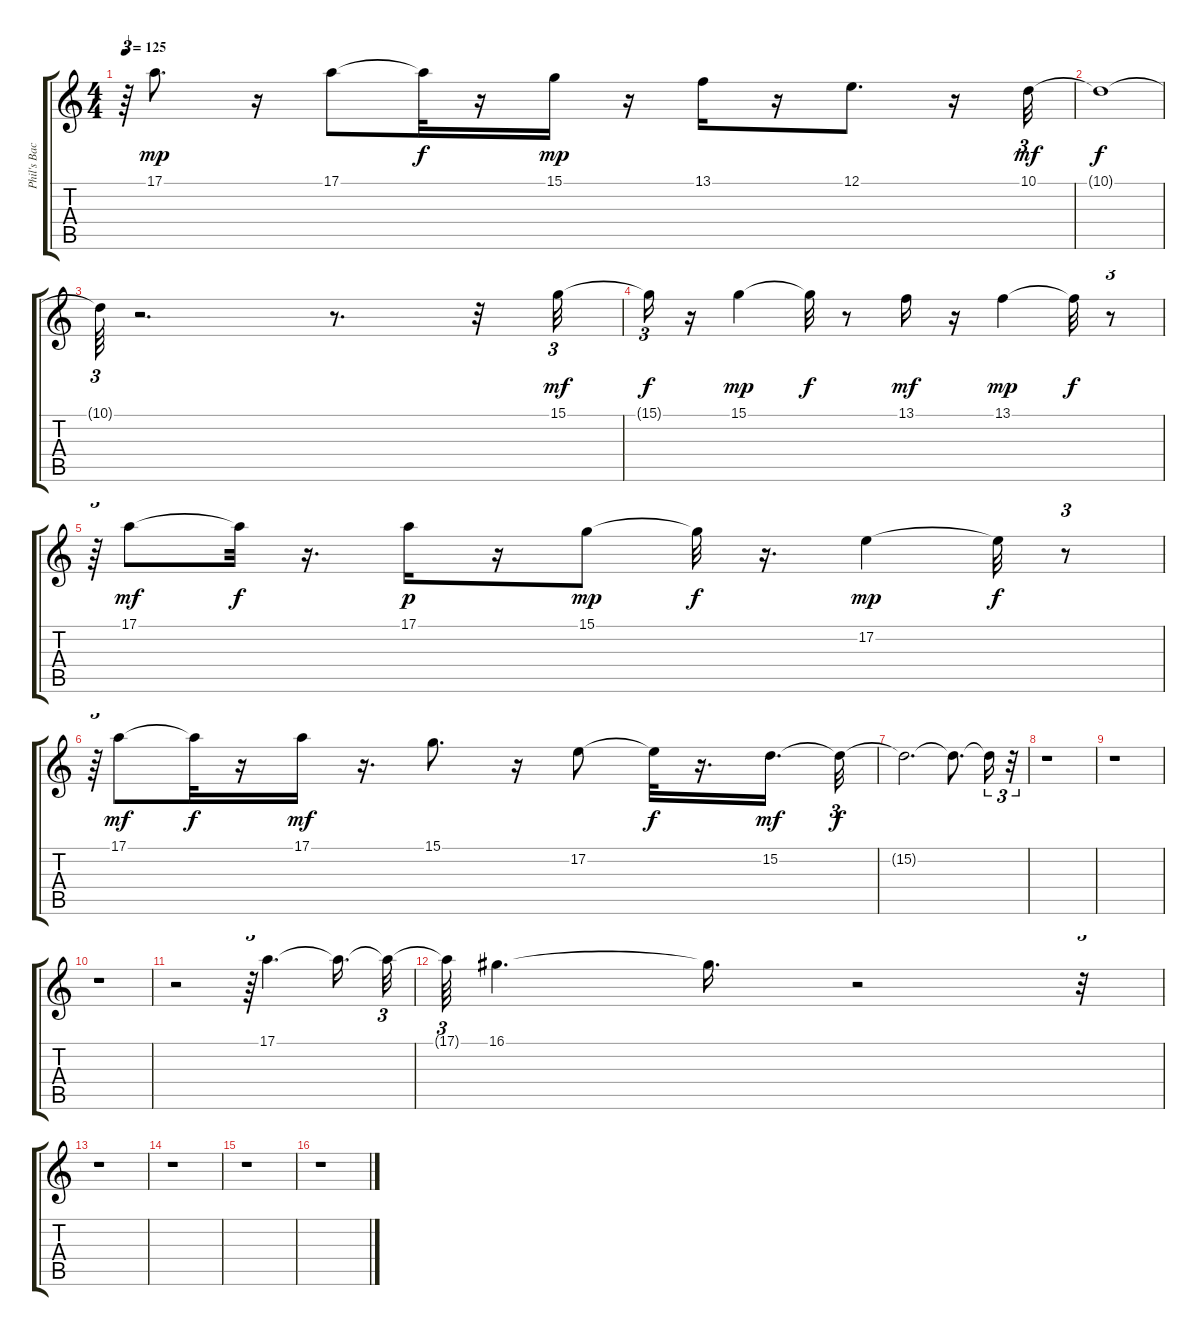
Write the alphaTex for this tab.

\track ("Phil's Background Vocals" "Phil's Bac") {instrument panflute}
\staff {score tabs}
\tuning (E4 B3 G3 D3 A2 E2) {hide}
\ts (4 4)
\tempo 125
\clef g2
\ks c
r.64{tu (3 2) dy mp} 17.1.8{d} r.16 17.1.8 17.1{t}.32{dy f} r.16 15.1.16{dy mp} r.16 13.1.16 r.16 12.1.8{d} r.16 10.1.32{tu (3 2) dy mf} |
10.1{t}.1{dy f} |
10.1{t}.64{tu (3 2)} r.2{d} r.8{d} r.32 15.1.32{tu (3 2) dy mf} |
15.1{t}.16{tu (3 2) dy f} r.16 15.1.4{dy mp} 15.1{t}.32{dy f} r.8 13.1.16{dy mf} r.16 13.1.4{dy mp} 13.1{t}.32{dy f} r.8{tu (3 2)} |
r.64{tu (3 2)} 17.1.8{dy mf} 17.1{t}.32{dy f} r.16{d} 17.1.16{dy p} r.16 15.1.8{dy mp} 15.1{t}.32{dy f} r.16{d} 17.2.4{dy mp} 17.2{t}.32{dy f} r.8{tu (3 2)} |
r.64{tu (3 2)} 17.1.8{dy mf} 17.1{t}.32{dy f} r.16 17.1.16{dy mf} r.16{d} 15.1.8{d} r.16 17.2.8 17.2{t}.32{dy f} r.16{d} 15.2.16{d dy mf} 15.2{t}.32{tu (3 2) dy f} |
15.2{t}.2{d} 15.2{t}.8{d} 15.2{t}.16{tu (3 2)} r.32{tu (3 2)} |
r.1 |
r.1 |
r.1 |
r.2 r.64{tu (3 2)} 17.1.4{d} 17.1{t}.16{d} 17.1{t}.32{tu (3 2)} |
17.1{t}.64{tu (3 2)} 16.1.4{d} 16.1{t}.16{d} r.2 r.32{tu (3 2)} |
r.1 |
r.1 |
r.1 |
r.1
